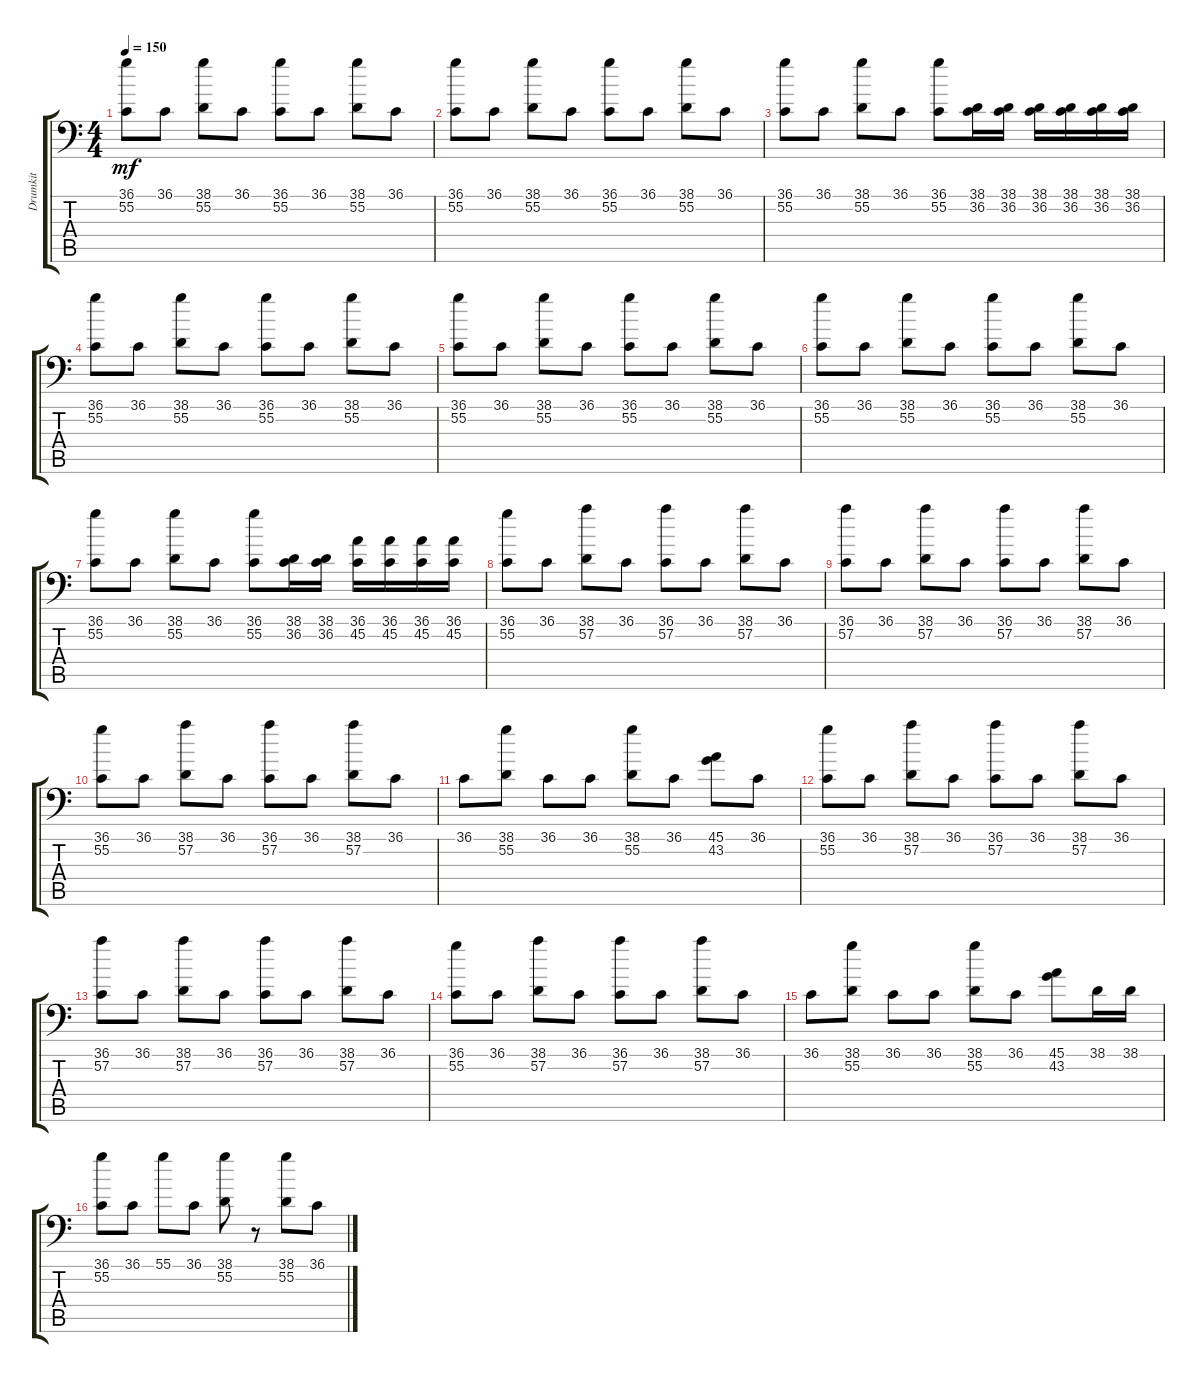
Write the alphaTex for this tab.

\track ("Drumkit" "Drumkit") {instrument acousticgrandpiano}
\staff {score tabs}
\tuning (C-1 C-1 C-1 C-1 C-1 C-1) {hide}
\ts (4 4)
\tempo 150
\clef f4
\ks c
(36.1 55.2).8{dy mf} 36.1.8 (38.1 55.2).8 36.1.8 (36.1 55.2).8 36.1.8 (38.1 55.2).8 36.1.8 |
(36.1 55.2).8 36.1.8 (38.1 55.2).8 36.1.8 (36.1 55.2).8 36.1.8 (38.1 55.2).8 36.1.8 |
(36.1 55.2).8 36.1.8 (38.1 55.2).8 36.1.8 (36.1 55.2).8 (38.1 36.2).16 (38.1 36.2).16 (38.1 36.2).16 (38.1 36.2).16 (38.1 36.2).16 (38.1 36.2).16 |
(36.1 55.2).8 36.1.8 (38.1 55.2).8 36.1.8 (36.1 55.2).8 36.1.8 (38.1 55.2).8 36.1.8 |
(36.1 55.2).8 36.1.8 (38.1 55.2).8 36.1.8 (36.1 55.2).8 36.1.8 (38.1 55.2).8 36.1.8 |
(36.1 55.2).8 36.1.8 (38.1 55.2).8 36.1.8 (36.1 55.2).8 36.1.8 (38.1 55.2).8 36.1.8 |
(36.1 55.2).8 36.1.8 (38.1 55.2).8 36.1.8 (36.1 55.2).8 (38.1 36.2).16 (38.1 36.2).16 (36.1 45.2).16 (36.1 45.2).16 (36.1 45.2).16 (36.1 45.2).16 |
(36.1 55.2).8 36.1.8 (38.1 57.2).8 36.1.8 (36.1 57.2).8 36.1.8 (38.1 57.2).8 36.1.8 |
(36.1 57.2).8 36.1.8 (38.1 57.2).8 36.1.8 (36.1 57.2).8 36.1.8 (38.1 57.2).8 36.1.8 |
(36.1 55.2).8 36.1.8 (38.1 57.2).8 36.1.8 (36.1 57.2).8 36.1.8 (38.1 57.2).8 36.1.8 |
36.1.8 (38.1 55.2).8 36.1.8 36.1.8 (38.1 55.2).8 36.1.8 (45.1 43.2).8 36.1.8 |
(36.1 55.2).8 36.1.8 (38.1 57.2).8 36.1.8 (36.1 57.2).8 36.1.8 (38.1 57.2).8 36.1.8 |
(36.1 57.2).8 36.1.8 (38.1 57.2).8 36.1.8 (36.1 57.2).8 36.1.8 (38.1 57.2).8 36.1.8 |
(36.1 55.2).8 36.1.8 (38.1 57.2).8 36.1.8 (36.1 57.2).8 36.1.8 (38.1 57.2).8 36.1.8 |
36.1.8 (38.1 55.2).8 36.1.8 36.1.8 (38.1 55.2).8 36.1.8 (45.1 43.2).8 38.1.16 38.1.16 |
(36.1 55.2).8 36.1.8 55.1.8 36.1.8 (38.1 55.2).8 r.8 (38.1 55.2).8 36.1.8
